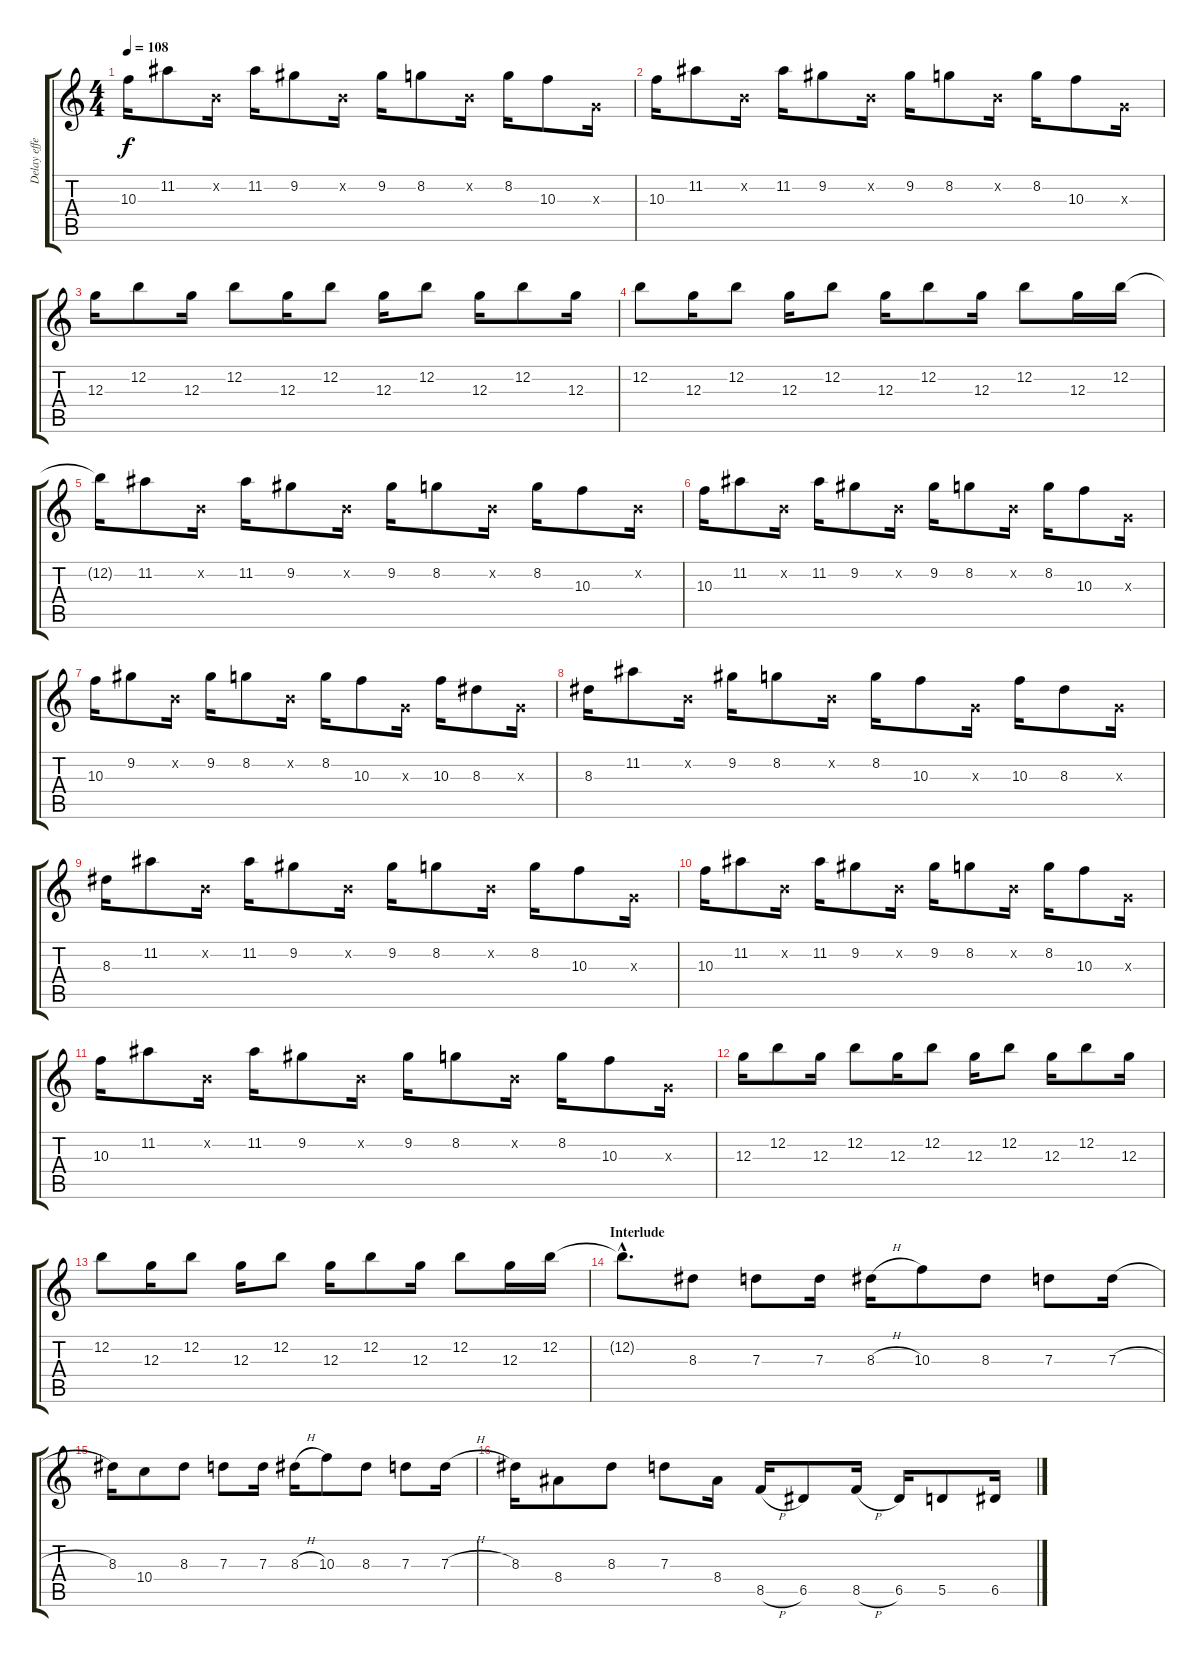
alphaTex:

\track ("Delay effect" "Delay effe") {instrument electricguitarclean}
\staff {score tabs}
\tuning (E4 B3 G3 D3 A2 E2) {hide}
\ts (4 4)
\tempo 108
\clef g2
\ks c
10.3.16{dy f} 11.2.8 0.2{x}.16 11.2.16 9.2.8 0.2{x}.16 9.2.16 8.2.8 0.2{x}.16 8.2.16 10.3.8 0.3{x}.16 |
10.3.16 11.2.8 0.2{x}.16 11.2.16 9.2.8 0.2{x}.16 9.2.16 8.2.8 0.2{x}.16 8.2.16 10.3.8 0.3{x}.16 |
12.3.16 12.2.8 12.3.16 12.2.8 12.3.16 12.2.8 12.3.16 12.2.8 12.3.16 12.2.8 12.3.16 |
12.2.8 12.3.16 12.2.8 12.3.16 12.2.8 12.3.16 12.2.8 12.3.16 12.2.8 12.3.16 12.2.16 |
12.2{t}.16 11.2.8 0.2{x}.16 11.2.16 9.2.8 0.2{x}.16 9.2.16 8.2.8 0.2{x}.16 8.2.16 10.3.8 0.2{x}.16 |
10.3.16 11.2.8 0.2{x}.16 11.2.16 9.2.8 0.2{x}.16 9.2.16 8.2.8 0.2{x}.16 8.2.16 10.3.8 0.3{x}.16 |
10.3.16 9.2.8 0.2{x}.16 9.2.16 8.2.8 0.2{x}.16 8.2.16 10.3.8 0.3{x}.16 10.3.16 8.3.8 0.3{x}.16 |
8.3.16 11.2.8 0.2{x}.16 9.2.16 8.2.8 0.2{x}.16 8.2.16 10.3.8 0.3{x}.16 10.3.16 8.3.8 0.3{x}.16 |
8.3.16 11.2.8 0.2{x}.16 11.2.16 9.2.8 0.2{x}.16 9.2.16 8.2.8 0.2{x}.16 8.2.16 10.3.8 0.3{x}.16 |
10.3.16 11.2.8 0.2{x}.16 11.2.16 9.2.8 0.2{x}.16 9.2.16 8.2.8 0.2{x}.16 8.2.16 10.3.8 0.3{x}.16 |
10.3.16 11.2.8 0.2{x}.16 11.2.16 9.2.8 0.2{x}.16 9.2.16 8.2.8 0.2{x}.16 8.2.16 10.3.8 0.3{x}.16 |
12.3.16 12.2.8 12.3.16 12.2.8 12.3.16 12.2.8 12.3.16 12.2.8 12.3.16 12.2.8 12.3.16 |
12.2.8 12.3.16 12.2.8 12.3.16 12.2.8 12.3.16 12.2.8 12.3.16 12.2.8 12.3.16 12.2.16 |
\section ("" "Interlude")
12.2{hac t}.8{d} 8.3.8 7.3.8 7.3.16 8.3{h}.16 10.3.8 8.3.8 7.3.8 7.3{h}.16 |
8.3.16 10.4.8 8.3.8 7.3.8 7.3.16 8.3{h}.16 10.3.8 8.3.8 7.3.8 7.3{h}.16 |
8.3.16 8.4.8 8.3.8 7.3.8 8.4.16 8.5{h}.16 6.5.8 8.5{h}.16 6.5.16 5.5.8 6.5{h}.16
